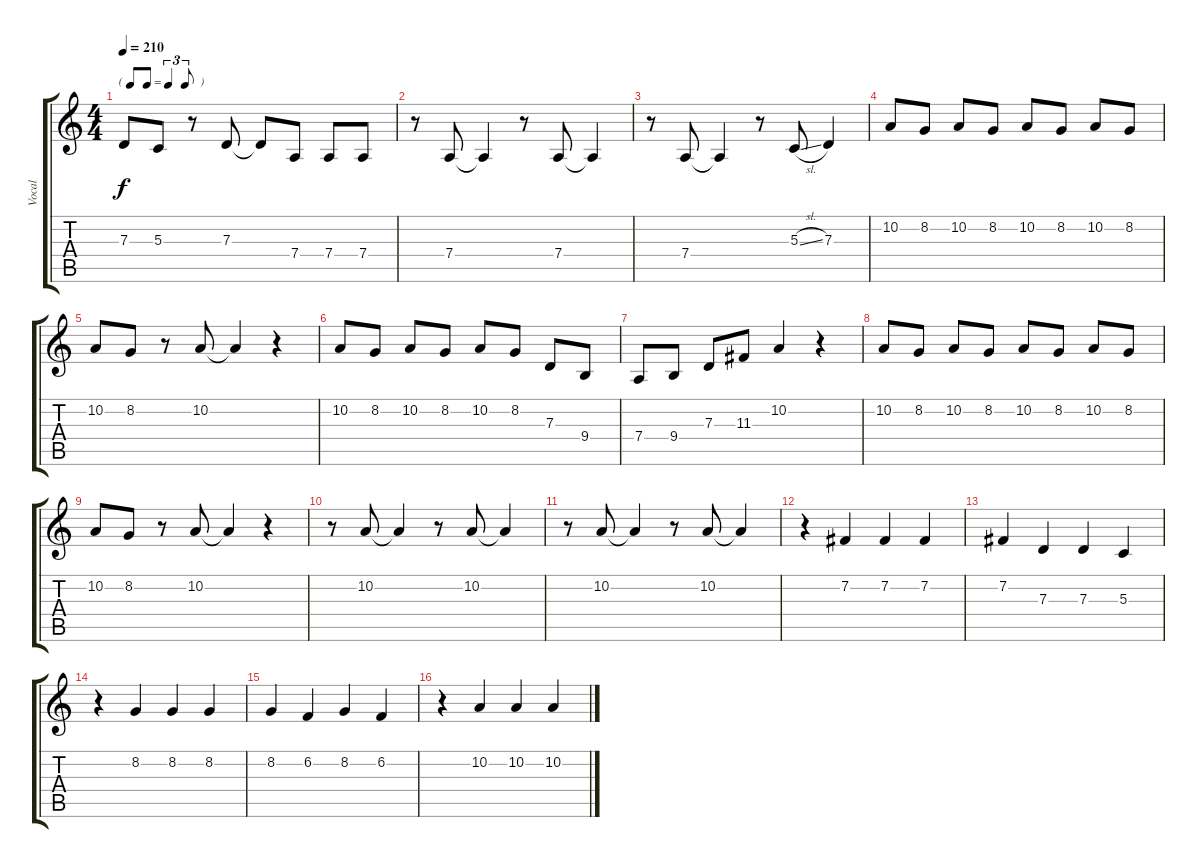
\track ("Vocal" "Vocal") {instrument violin}
\staff {score tabs}
\tuning (E4 B3 G3 D3 A2 E2) {hide}
\ts (4 4)
\tf triplet8th
\tempo 210
\clef g2
\ks c
7.3.8{dy f} 5.3.8 r.8 7.3.8 7.3{t}.8 7.4.8 7.4.8 7.4.8 |
r.8 7.4.8 7.4{t}.4 r.8 7.4.8 7.4{t}.4 |
r.8 7.4.8 7.4{t}.4 r.8 5.3{sl}.8 7.3.4 |
10.2.8 8.2.8 10.2.8 8.2.8 10.2.8 8.2.8 10.2.8 8.2.8 |
10.2.8 8.2.8 r.8 10.2.8 10.2{t}.4 r.4 |
10.2.8 8.2.8 10.2.8 8.2.8 10.2.8 8.2.8 7.3.8 9.4.8 |
7.4.8 9.4.8 7.3.8 11.3.8 10.2.4 r.4 |
10.2.8 8.2.8 10.2.8 8.2.8 10.2.8 8.2.8 10.2.8 8.2.8 |
10.2.8 8.2.8 r.8 10.2.8 10.2{t}.4 r.4 |
r.8 10.2.8 10.2{t}.4 r.8 10.2.8 10.2{t}.4 |
r.8 10.2.8 10.2{t}.4 r.8 10.2.8 10.2{t}.4 |
r.4 7.2.4 7.2.4 7.2.4 |
7.2.4 7.3.4 7.3.4 5.3.4 |
r.4 8.2.4 8.2.4 8.2.4 |
8.2.4 6.2.4 8.2.4 6.2.4 |
r.4 10.2.4 10.2.4 10.2.4
